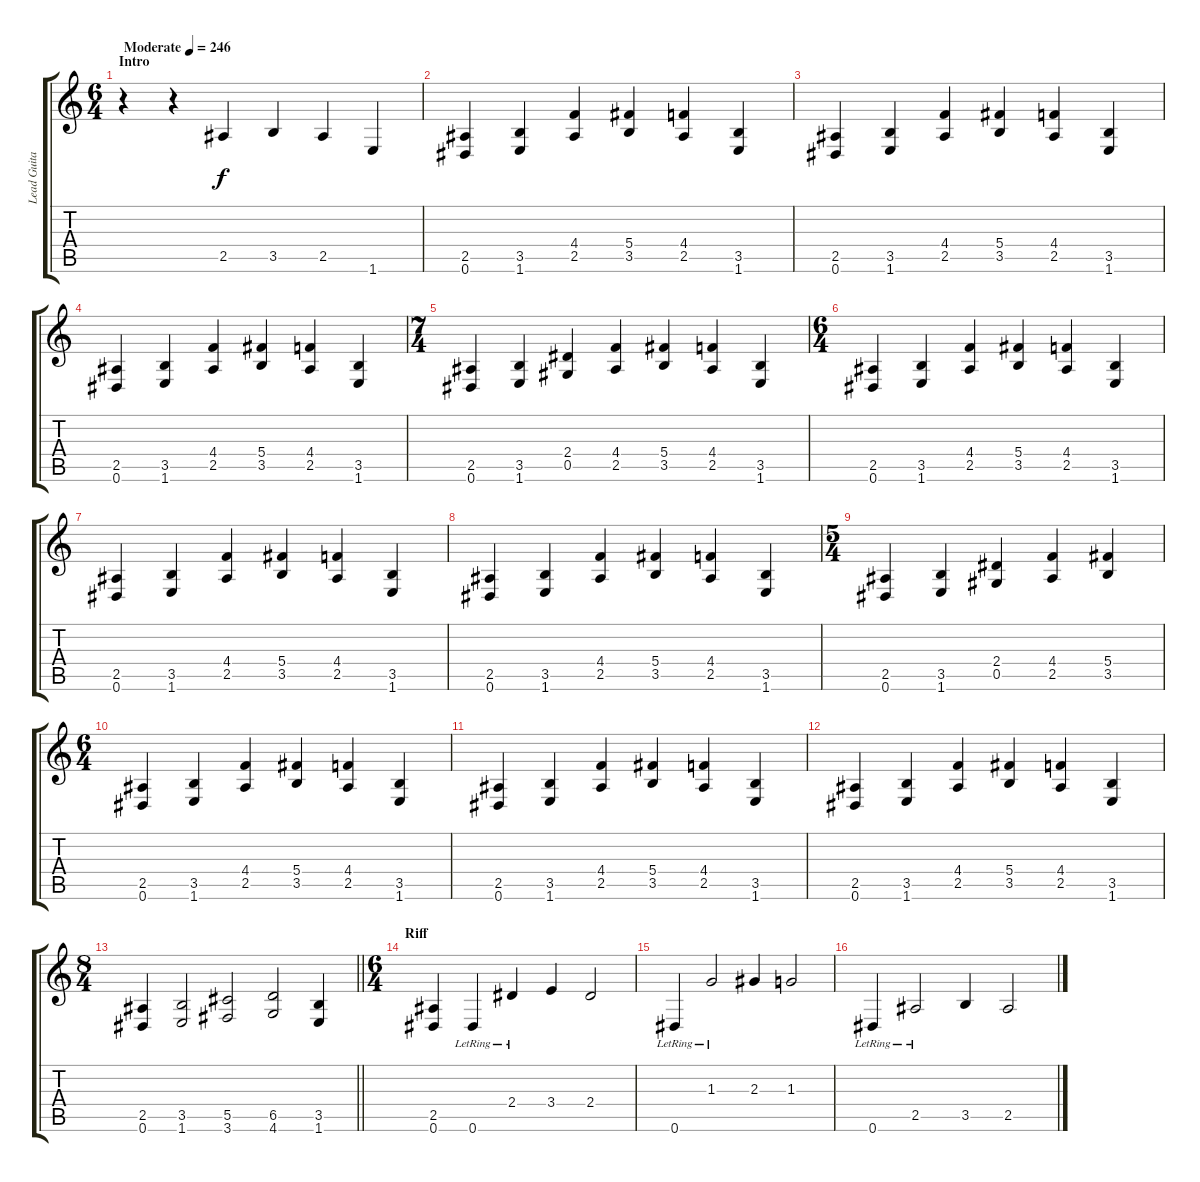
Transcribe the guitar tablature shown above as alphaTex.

\track ("Lead Guitar (doubling)" "Lead Guita") {instrument distortionguitar}
\staff {score tabs}
\tuning (Eb4 Bb3 Gb3 Db3 Ab2 Eb2) {hide}
\ts (6 4)
\section ("" "Intro")
\tempo (246 "Moderate")
\clef g2
\ks c
r.4{dy f instrument distortionguitar} r.4 2.5.4 3.5.4 2.5.4 1.6.4 |
(2.5 0.6).4 (3.5 1.6).4 (4.4 2.5).4 (5.4 3.5).4 (4.4 2.5).4 (3.5 1.6).4 |
(2.5 0.6).4 (3.5 1.6).4 (4.4 2.5).4 (5.4 3.5).4 (4.4 2.5).4 (3.5 1.6).4 |
(2.5 0.6).4 (3.5 1.6).4 (4.4 2.5).4 (5.4 3.5).4 (4.4 2.5).4 (3.5 1.6).4 |
\ts (7 4)
(2.5 0.6).4 (3.5 1.6).4 (2.4 0.5).4 (4.4 2.5).4 (5.4 3.5).4 (4.4 2.5).4 (3.5 1.6).4 |
\ts (6 4)
(2.5 0.6).4 (3.5 1.6).4 (4.4 2.5).4 (5.4 3.5).4 (4.4 2.5).4 (3.5 1.6).4 |
(2.5 0.6).4 (3.5 1.6).4 (4.4 2.5).4 (5.4 3.5).4 (4.4 2.5).4 (3.5 1.6).4 |
(2.5 0.6).4 (3.5 1.6).4 (4.4 2.5).4 (5.4 3.5).4 (4.4 2.5).4 (3.5 1.6).4 |
\ts (5 4)
(2.5 0.6).4 (3.5 1.6).4 (2.4 0.5).4 (4.4 2.5).4 (5.4 3.5).4 |
\ts (6 4)
(2.5 0.6).4 (3.5 1.6).4 (4.4 2.5).4 (5.4 3.5).4 (4.4 2.5).4 (3.5 1.6).4 |
(2.5 0.6).4 (3.5 1.6).4 (4.4 2.5).4 (5.4 3.5).4 (4.4 2.5).4 (3.5 1.6).4 |
(2.5 0.6).4 (3.5 1.6).4 (4.4 2.5).4 (5.4 3.5).4 (4.4 2.5).4 (3.5 1.6).4 |
\ts (8 4)
\barLineRight lightlight
(2.5 0.6).4 (3.5 1.6).2 (5.5 3.6).2 (6.5 4.6).2 (3.5 1.6).4 |
\ts (6 4)
\section ("" "Riff")
(2.5 0.6).4 0.6{lr}.4 2.4{lr}.4 3.4.4 2.4.2 |
0.6{lr}.4 1.3{lr}.2 2.3.4 1.3.2 |
0.6{lr}.4 2.5{lr}.2 3.5.4 2.5.2
